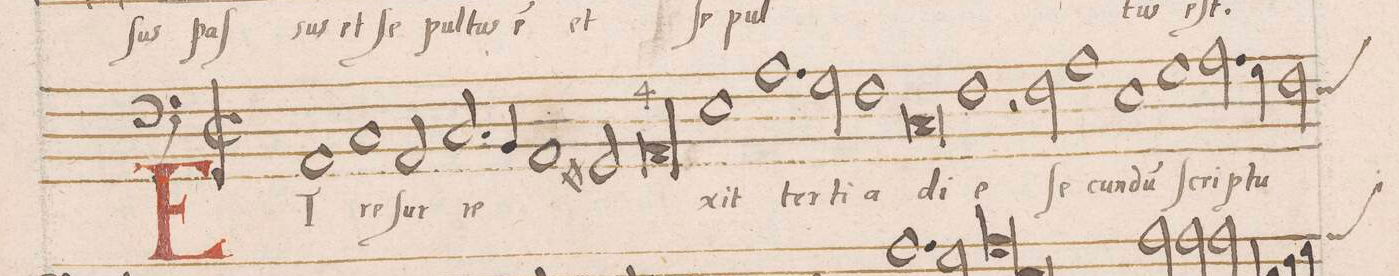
**kern	**text
*I"BASVS	*
*clefF4	*
*k[]	*
*met(C|)	*
*M2/1	*
1AA/	ET
1C/	re-
=122-	=122-
2AA/	-ſur-
2.C/	-re-
4BB/	.
1AA/	.
=123-	=123-
2GG#X/	.
00AA/	.
=124-	=124-
=125-	=125-
1E\	-xit
=126-	=126-
1.A\	ter-
2G\	-ti-
=127-	=127-
1F\	-a
0C/	di-
=128-	=128-
1F\	-e
=129-	=129-
2r	.
2F\	ſe-
1A\	-cun-
=130-	=130-
1E\	-du(m)
1G\	ſcrip-
=131-	=131-
2.A\	-tu-
4G\	.
*custos:E	*
2F\	.
*-	*-
